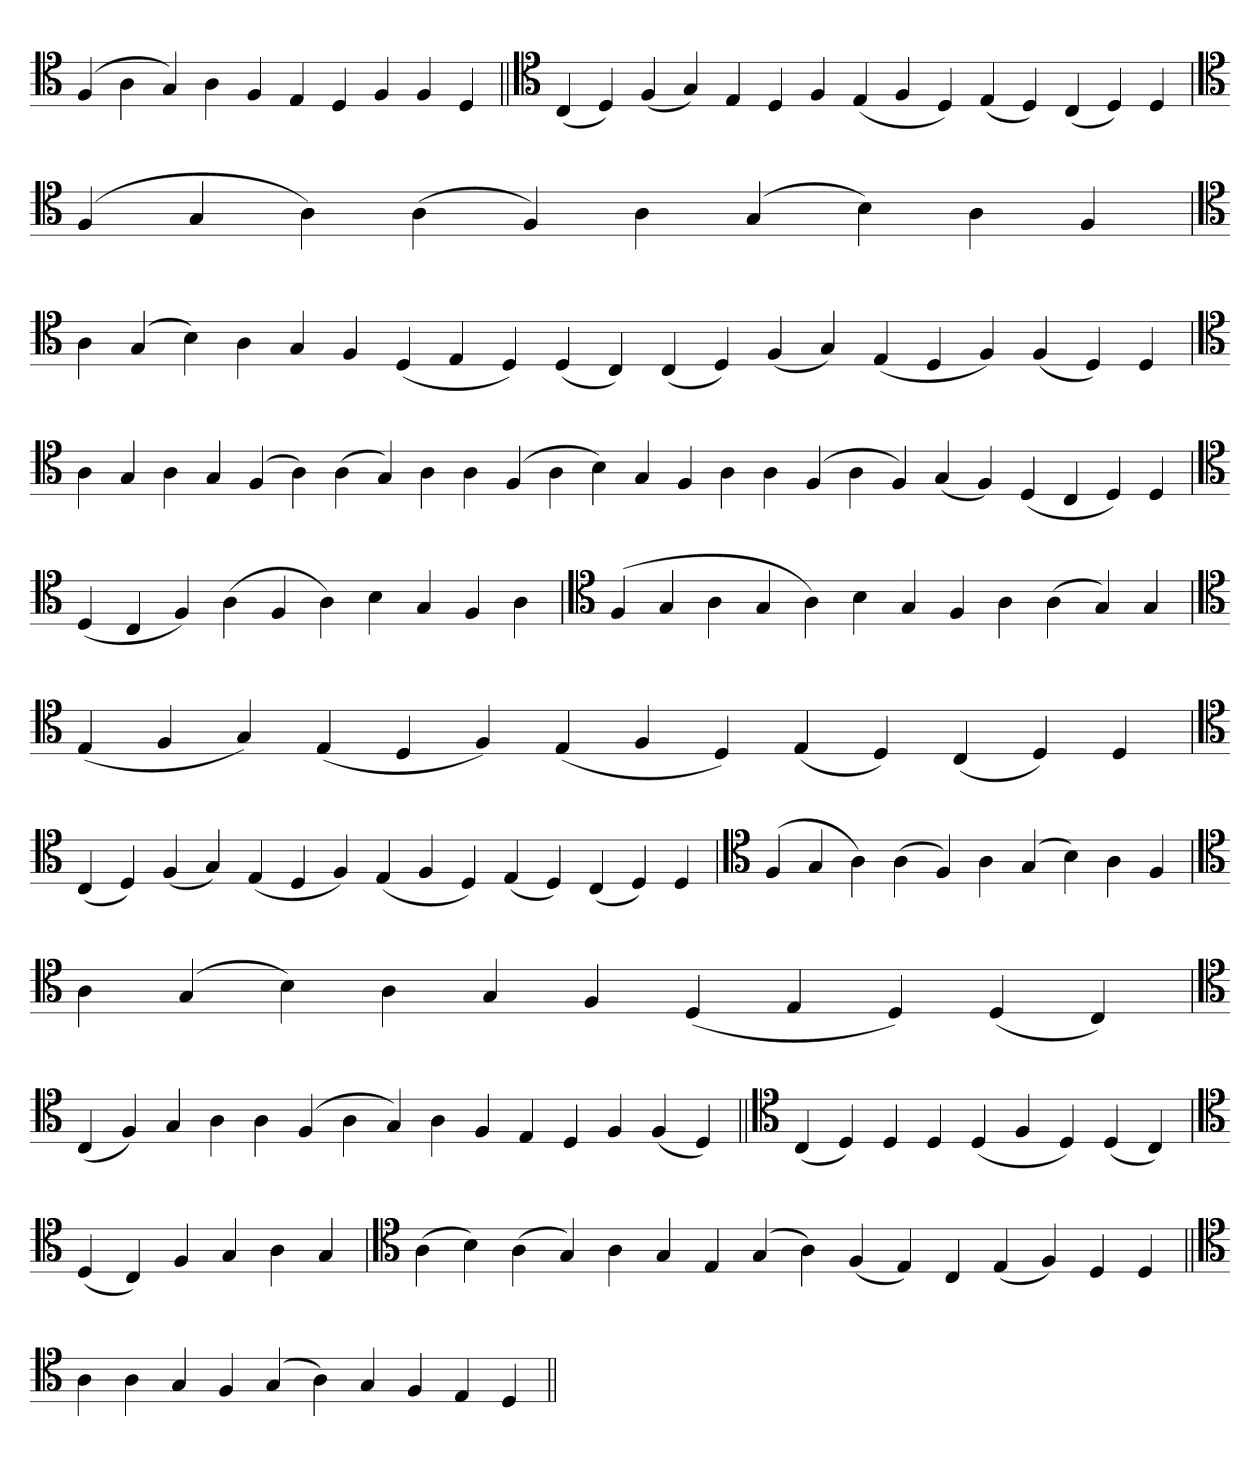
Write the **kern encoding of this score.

**kern
*part1
*staff1
*clefC4
=
(4F
4A
4G)
4A
4F
4E
4D
4F
4F
4D
=||
*clefC4
(4C
4D)
(4F
4G)
4E
4D
4F
(4E
4F
4D)
(4E
4D)
(4C
4D)
4D
=`
*clefC4
(4F
4G
4A)
(4A
4F)
4A
(4G
4B)
4A
4F
=`
*clefC4
4A
(4G
4B)
4A
4G
4F
(4D
4E
4D)
(4D
4C)
(4C
4D)
(4F
4G)
(4E
4D
4F)
(4F
4D)
4D
=
*clefC4
4A
4G
4A
4G
(4F
4A)
(4A
4G)
4A
4A
(4F
4A
4B)
4G
4F
4A
4A
(4F
4A
4F)
(4G
4F)
(4D
4C
4D)
4D
=
*clefC4
(4D
4C
4F)
(4A
4F
4A)
4B
4G
4F
4A
=`
*clefC4
(4F
4G
4A
4G
4A)
4B
4G
4F
4A
(4A
4G)
4G
=`
*clefC4
(4E
4F
4G)
(4E
4D
4F)
(4E
4F
4D)
(4E
4D)
(4C
4D)
4D
='
*clefC4
(4C
4D)
(4F
4G)
(4E
4D
4F)
(4E
4F
4D)
(4E
4D)
(4C
4D)
4D
='
*clefC4
(4F
4G
4A)
(4A
4F)
4A
(4G
4B)
4A
4F
=`
*clefC4
4A
(4G
4B)
4A
4G
4F
(4D
4E
4D)
(4D
4C)
=`
*clefC4
(4C
4F)
4G
4A
4A
(4F
4A
4G)
4A
4F
4E
4D
4F
(4F
4D)
=||
*clefC4
(4C
4D)
4D
4D
(4D
4F
4D)
(4D
4C)
='
*clefC4
(4D
4C)
4F
4G
4A
4G
=`
*clefC4
(4A
4B)
(4A
4G)
4A
4G
4E
(4G
4A)
(4F
4E)
4C
(4E
4F)
4D
4D
=||
*clefC4
4A
4A
4G
4F
(4G
4A)
4G
4F
4E
4D
=||
*-
